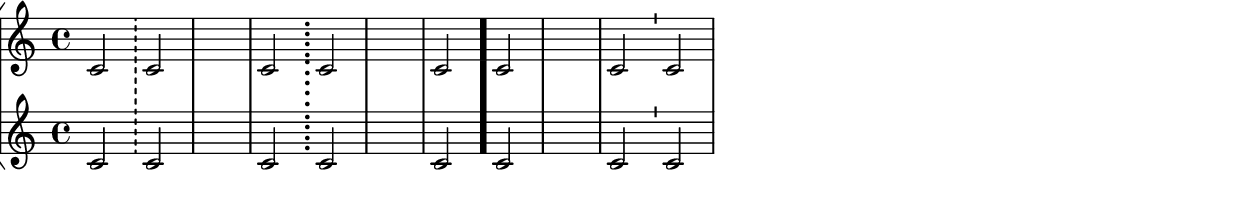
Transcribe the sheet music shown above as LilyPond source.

%% Generated by lilypond-book.py
%% Options: [exampleindent=10.16\mm,indent=0\mm,line-width=160\mm]
\include "lilypond-book-preamble.ly"


% ****************************************************************
% Start cut-&-pastable-section
% ****************************************************************



\paper {
  indent = 0\mm
  line-width = 160\mm
  % offset the left padding, also add 1mm as lilypond creates cropped
  % images with a little space on the right
  line-width = #(- line-width (* mm  3.000000) (* mm 1))
}

\layout {
  
}





% ****************************************************************
% ly snippet:
% ****************************************************************
\sourcefilename "/home/karlin/lilypond-git/input/regression/bar-lines.ly"
\sourcefileline 0
\version "2.19.21"

\header { texidoc = "Various types of bar lines can be drawn.

The dashes in a dashed bar line covers staff lines exactly. Dashed
barlines between staves start and end on a half dash precisely.

The dots in a dotted bar line are in spaces.

A thick bar line is created by \bar \".\", which is consistent
with e.g. \bar \"|.\"

A ticked bar line is a short line of the same length as a staff
space, centered on the top-most barline.

" }

\relative \new StaffGroup <<
  \new Staff = "1" {
    c'2 \bar "!" c
    s1
    c2 \bar ";" c
    s1
    c2 \bar "." c
    s1
    c2 \bar "'" c
  }
  \new Staff = "2" {
    c2 c
    s1
    c2 c
    s1
    c2 c
    s1
    c2 c
  }
>>




% ****************************************************************
% end ly snippet
% ****************************************************************
